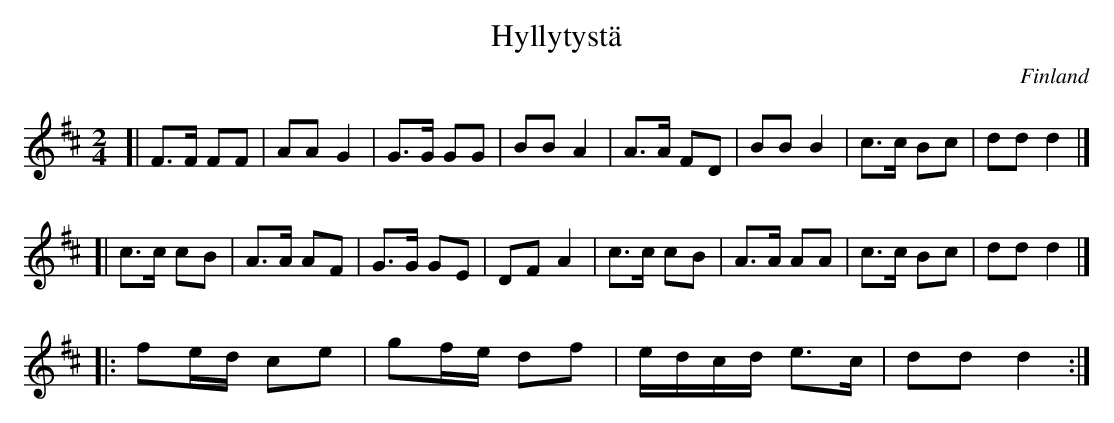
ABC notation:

X:1
T: Hyllytyst\"a
O: Finland
M: 2/4
L: 1/8
K: D
[|\
F>F FF | AA G2 | G>G GG | BB A2 |\
A>A FD | BB B2 | c>c Bc | dd d2 |]
[|\
c>c cB | A>A AF | G>G GE | DF A2 |\
c>c cB | A>A AA | c>c Bc | dd d2 |]
|: fe/d/ ce | gf/e/ df | e/d/c/d/ e>c | dd d2 :|
